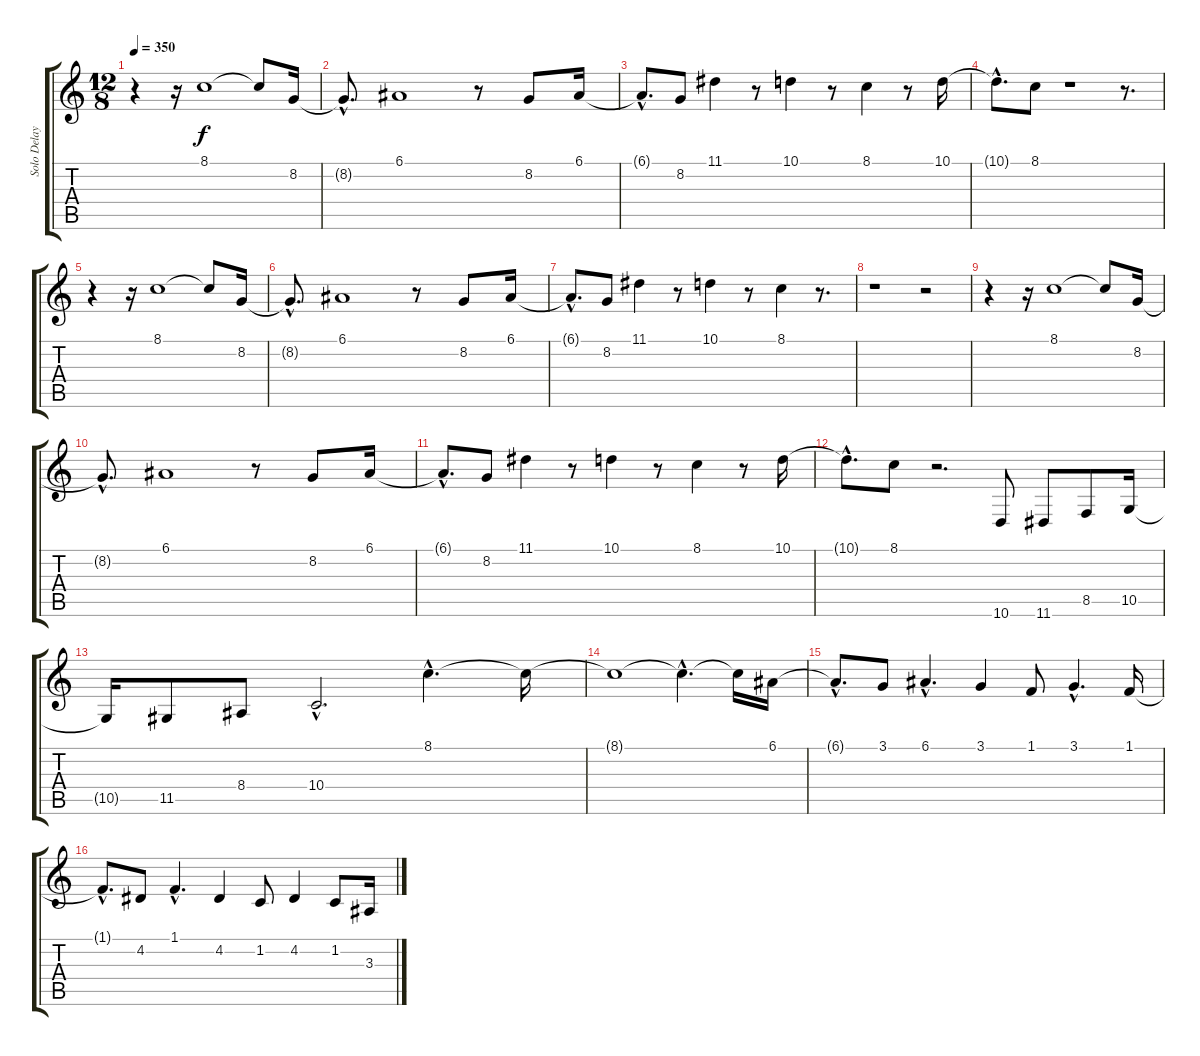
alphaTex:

\track ("Solo Delay" "Solo Delay") {instrument lead2sawtooth}
\staff {score tabs}
\tuning (E4 B3 G3 D3 A2 E2) {hide}
\ts (12 8)
\tempo 350
\clef g2
\ks c
r.4{dy f} r.16 8.1.1 8.1{t}.8 8.2.16 |
8.2{hac t}.8{d} 6.1.1 r.8 8.2.8 6.1.16 |
6.1{hac t}.8{d} 8.2.8 11.1.4 r.8 10.1.4 r.8 8.1.4 r.8 10.1.16 |
10.1{hac t}.8{d} 8.1.8 r.1 r.8{d} |
r.4 r.16 8.1.1 8.1{t}.8 8.2.16 |
8.2{hac t}.8{d} 6.1.1 r.8 8.2.8 6.1.16 |
6.1{hac t}.8{d} 8.2.8 11.1.4 r.8 10.1.4 r.8 8.1.4 r.8{d} |
r.1 r.2 |
r.4 r.16 8.1.1 8.1{t}.8 8.2.16 |
8.2{hac t}.8{d} 6.1.1 r.8 8.2.8 6.1.16 |
6.1{hac t}.8{d} 8.2.8 11.1.4 r.8 10.1.4 r.8 8.1.4 r.8 10.1.16 |
10.1{hac t}.8{d} 8.1.8 r.2{d} 10.6.8 11.6.8 8.5.8 10.5.16 |
10.5{t}.16 11.5.8 8.4.8 10.4{hac}.2{d} 8.1{hac}.4{d} 8.1{t}.16 |
8.1{t}.1 8.1{hac t}.4{d} 8.1{t}.16 6.1.16 |
6.1{hac t}.8{d} 3.1.8 6.1{hac}.4{d} 3.1.4 1.1.8 3.1{hac}.4{d} 1.1.16 |
1.1{hac t}.8{d} 4.2.8 1.1{hac}.4{d} 4.2.4 1.2.8 4.2.4 1.2.8 3.3.16
